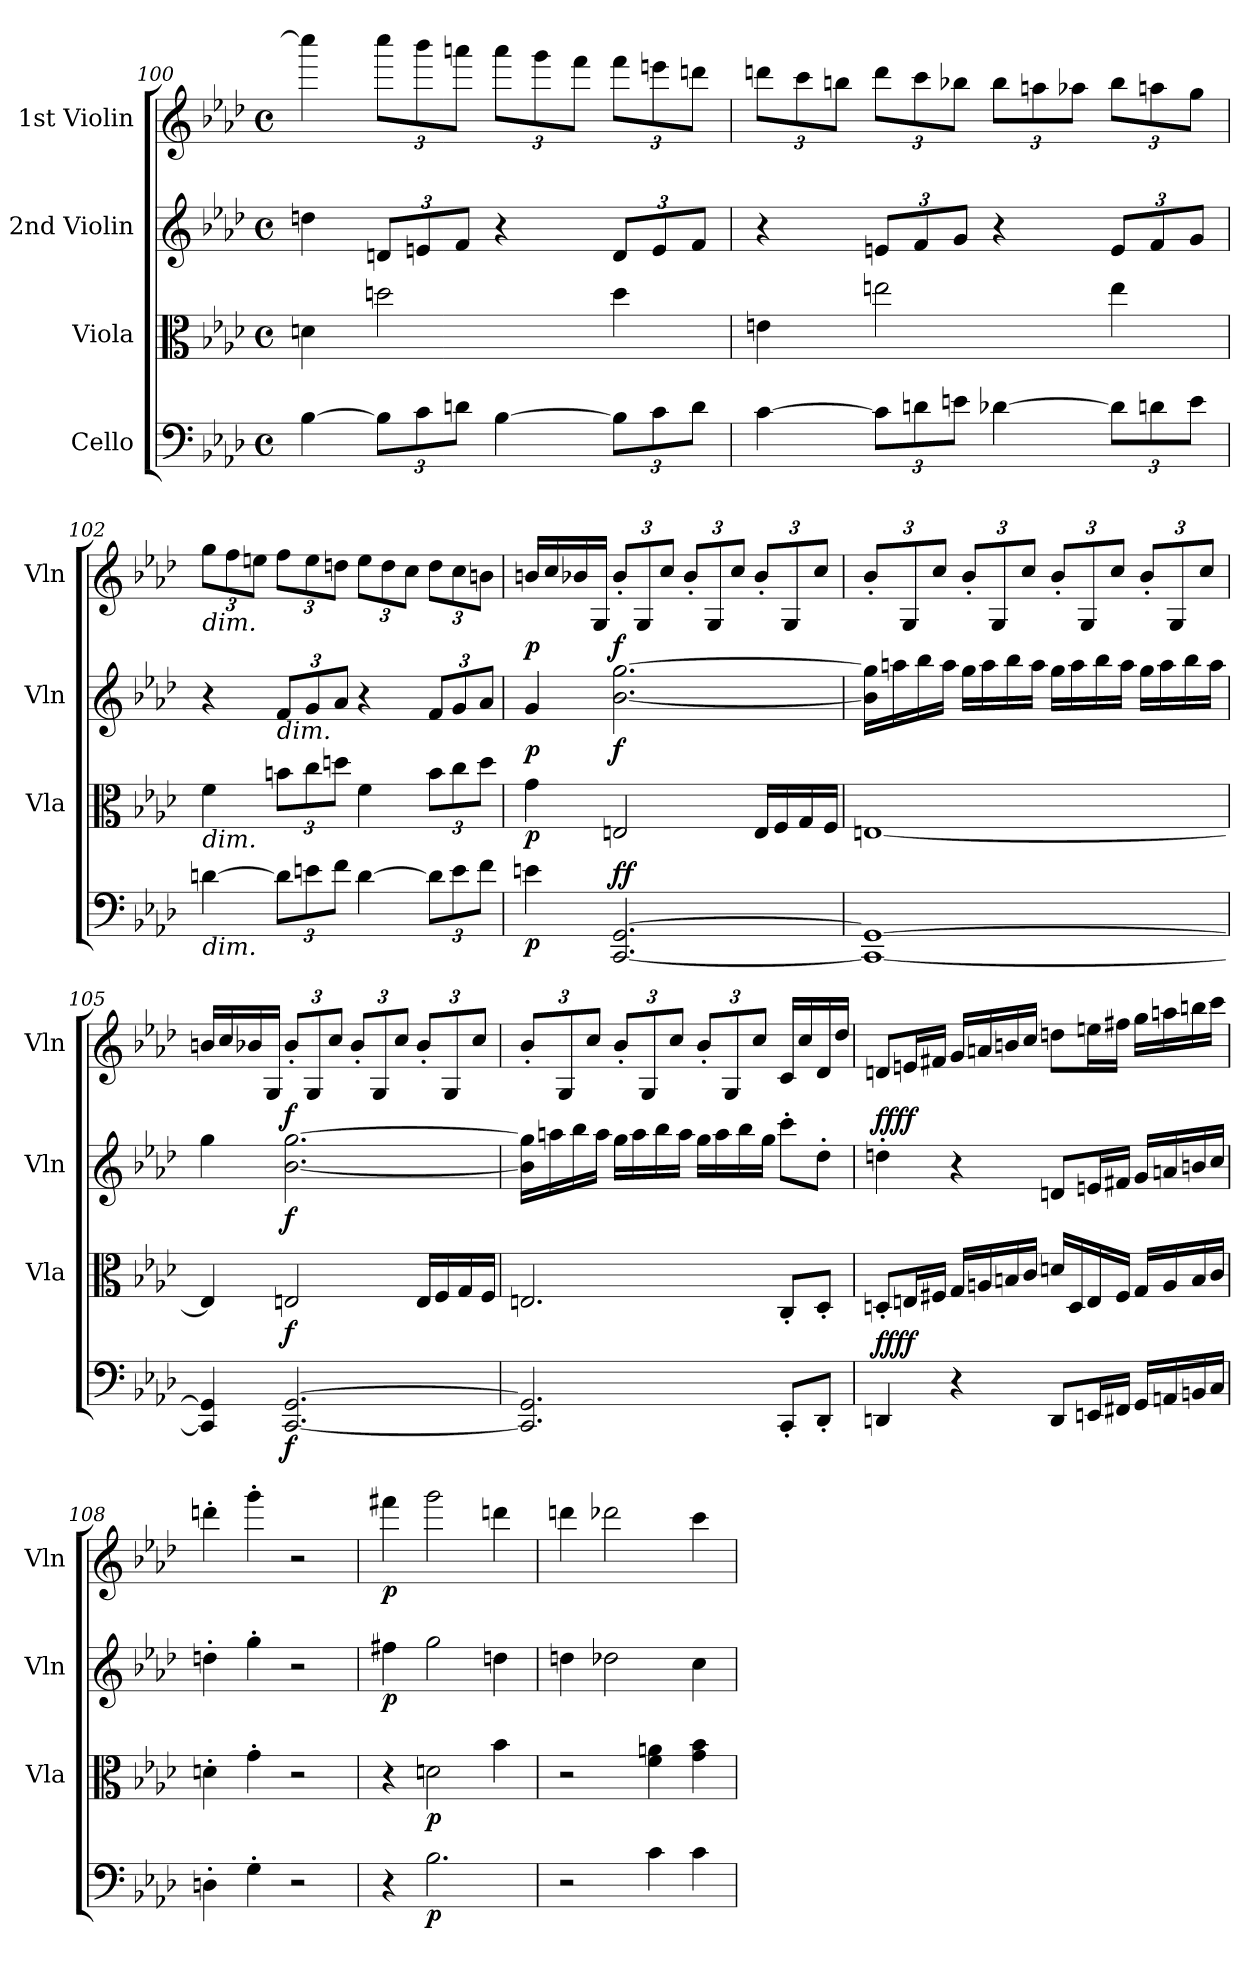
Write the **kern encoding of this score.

**kern	**dynam	**kern	**dynam	**kern	**dynam	**kern	**dynam
*part4	*part4	*part3	*part3	*part2	*part2	*part1	*part1
*staff4	*staff4	*staff3	*staff3	*staff2	*staff2	*staff1	*staff1
*I"Cello	*	*I"Viola	*	*I"2nd Violin	*	*I"1st Violin	*
*	*	*I'Vla	*	*I'Vln	*	*I'Vln	*
!!LO:LB:g=z
*clefF4	*	*clefC3	*	*clefG2	*	*clefG2	*
*k[b-e-a-d-]	*	*k[b-e-a-d-]	*	*k[b-e-a-d-]	*	*k[b-e-a-d-]	*
*M4/4	*	*M4/4	*	*M4/4	*	*M4/4	*
*met(c)	*	*met(c)	*	*met(c)	*	*met(c)	*
=100	=100	=100	=100	=100	=100	=100	=100
[4B-\	.	4dn\	.	4ddn\	.	4cccc\]	.
*Xbrackettup	*	*	*	*Xbrackettup	*	*Xbrackettup	*
12B-\L]	.	2ddn\	.	12dn/L	.	12cccc\L	.
12c\	.	.	.	12en/	.	12bbb-\	.
12dn\J	.	.	.	12f/J	.	12aaan\J	.
[4B-\	.	.	.	4r	.	12aaa\L	.
.	.	.	.	.	.	12ggg\	.
.	.	.	.	.	.	12fff\J	.
12B-\L]	.	4dd\	.	12d/L	.	12fff\L	.
12c\	.	.	.	12e/	.	12eeen\	.
12d\J	.	.	.	12f/J	.	12dddn\J	.
=101	=101	=101	=101	=101	=101	=101	=101
[4c\	.	4en\	.	4r	.	12dddn\L	.
.	.	.	.	.	.	12ccc\	.
.	.	.	.	.	.	12bbn\J	.
12c\L]	.	2een\	.	12en/L	.	12ddd\L	.
12dn\	.	.	.	12f/	.	12ccc\	.
12en\J	.	.	.	12g/J	.	12bb-X\J	.
[4d-X\	.	.	.	4r	.	12bb-\L	.
.	.	.	.	.	.	12aan\	.
.	.	.	.	.	.	12aa-X\J	.
12d-\L]	.	4ee\	.	12e/L	.	12bb-\L	.
12dn\	.	.	.	12f/	.	12aan\	.
12e\J	.	.	.	12g/J	.	12gg\J	.
!!LO:LB:g=z
=102	=102	=102	=102	=102	=102	=102	=102
!	!	!	!	!	!	!LO:TX:b:i:t=dim.	!
!	!	!LO:TX:b:i:t=dim.	!	!	!	!	!
!LO:TX:b:i:t=dim.	!	!	!	!	!	!	!
[4dn\	.	4f\	.	4r	.	12gg\L	.
.	.	.	.	.	.	12ff\	.
.	.	.	.	.	.	12een\J	.
*	*	*Xbrackettup	*	*	*	*	*
!	!	!	!	!LO:TX:b:i:t=dim.	!	!	!
12d\L]	.	12bn\L	.	12f/L	.	12ff\L	.
12en\	.	12cc\	.	12g/	.	12ee\	.
12f\J	.	12ddn\J	.	12a-/J	.	12ddn\J	.
[4d\	.	4f\	.	4r	.	12ee\L	.
.	.	.	.	.	.	12dd\	.
.	.	.	.	.	.	12cc\J	.
12d\L]	.	12b\L	.	12f/L	.	12dd\L	.
12e\	.	12cc\	.	12g/	.	12cc\	.
12f\J	.	12dd\J	.	12a-/J	.	12bn\J	.
=103	=103	=103	=103	=103	=103	=103	=103
!	!LO:DY:b	!	!LO:DY:b	!	!LO:DY:b	!	!LO:DY:b
4en\	p	4g\	p	4g/	p	16bn/LL	p
.	.	.	.	.	.	16cc/	.
.	.	.	.	.	.	16b-X/	.
.	.	.	.	.	.	16G/JJ	.
!	!LO:DY:b	!	!	!	!	!	!
!	!LO:DY:n=1:a	!	!	!	!LO:DY:b	!	!LO:DY:b
[2.CC/ [2.GG/	f f	2En/	.	[2.b-\ [2.gg\	f	12b-'/L	f
.	.	.	.	.	.	12G/	.
.	.	.	.	.	.	12cc/J	.
.	.	.	.	.	.	12b-'/L	.
.	.	.	.	.	.	12G/	.
.	.	.	.	.	.	12cc/J	.
.	.	16E/LL	.	.	.	12b-'/L	.
.	.	16F/	.	.	.	.	.
.	.	.	.	.	.	12G/	.
.	.	16G/	.	.	.	.	.
.	.	.	.	.	.	12cc/J	.
.	.	16F/JJ	.	.	.	.	.
!!LO:PB:g=z
=104	=104	=104	=104	=104	=104	=104	=104
1CC_ 1GG_	.	[1En	.	16b-\] 16gg\]LL	.	12b-'/L	.
.	.	.	.	16aan\	.	.	.
.	.	.	.	.	.	12G/	.
.	.	.	.	16bb-\	.	.	.
.	.	.	.	.	.	12cc/J	.
.	.	.	.	16aa\JJ	.	.	.
.	.	.	.	16gg\LL	.	12b-'/L	.
.	.	.	.	16aa\	.	.	.
.	.	.	.	.	.	12G/	.
.	.	.	.	16bb-\	.	.	.
.	.	.	.	.	.	12cc/J	.
.	.	.	.	16aa\JJ	.	.	.
.	.	.	.	16gg\LL	.	12b-'/L	.
.	.	.	.	16aa\	.	.	.
.	.	.	.	.	.	12G/	.
.	.	.	.	16bb-\	.	.	.
.	.	.	.	.	.	12cc/J	.
.	.	.	.	16aa\JJ	.	.	.
.	.	.	.	16gg\LL	.	12b-'/L	.
.	.	.	.	16aa\	.	.	.
.	.	.	.	.	.	12G/	.
.	.	.	.	16bb-\	.	.	.
.	.	.	.	.	.	12cc/J	.
.	.	.	.	16aa\JJ	.	.	.
=105	=105	=105	=105	=105	=105	=105	=105
4CC/] 4GG/]	.	4E/]	.	4gg\	.	16bn/LL	.
.	.	.	.	.	.	16cc/	.
.	.	.	.	.	.	16b-X/	.
.	.	.	.	.	.	16G/JJ	.
!	!LO:DY:b	!	!LO:DY:b	!	!LO:DY:b	!	!LO:DY:b
[2.CC/ [2.GG/	f	2En/	f	[2.b-\ [2.gg\	f	12b-'/L	f
.	.	.	.	.	.	12G/	.
.	.	.	.	.	.	12cc/J	.
.	.	.	.	.	.	12b-'/L	.
.	.	.	.	.	.	12G/	.
.	.	.	.	.	.	12cc/J	.
.	.	16E/LL	.	.	.	12b-'/L	.
.	.	16F/	.	.	.	.	.
.	.	.	.	.	.	12G/	.
.	.	16G/	.	.	.	.	.
.	.	.	.	.	.	12cc/J	.
.	.	16F/JJ	.	.	.	.	.
!!LO:LB:g=z
=106	=106	=106	=106	=106	=106	=106	=106
2.CC/] 2.GG/]	.	2.En/	.	16b-\] 16gg\]LL	.	12b-'/L	.
.	.	.	.	16aan\	.	.	.
.	.	.	.	.	.	12G/	.
.	.	.	.	16bb-\	.	.	.
.	.	.	.	.	.	12cc/J	.
.	.	.	.	16aa\JJ	.	.	.
.	.	.	.	16gg\LL	.	12b-'/L	.
.	.	.	.	16aa\	.	.	.
.	.	.	.	.	.	12G/	.
.	.	.	.	16bb-\	.	.	.
.	.	.	.	.	.	12cc/J	.
.	.	.	.	16aa\JJ	.	.	.
.	.	.	.	16gg\LL	.	12b-'/L	.
.	.	.	.	16aa\	.	.	.
.	.	.	.	.	.	12G/	.
.	.	.	.	16bb-\	.	.	.
.	.	.	.	.	.	12cc/J	.
.	.	.	.	16gg\JJ	.	.	.
8CC'/L	.	8C'/L	.	8ccc'\L	.	16c/LL	.
.	.	.	.	.	.	16cc/	.
8DD-'/J	.	8D-'/J	.	8dd-'\J	.	16d-/	.
.	.	.	.	.	.	16dd-/JJ	.
!!LO:PB:g=z
=107	=107	=107	=107	=107	=107	=107	=107
!	!LO:DY:b	!	!	!	!	!	!
!	!LO:DY:n=1:a	!	!	!	!LO:DY:a	!	!
!	!	!	!	!	!LO:DY:n=1:b	!	!
4DDn/	ff ff	8Dn'/L	.	4ddn'\	ff ff	8dn/L	.
.	.	16En/L	.	.	.	16en/L	.
.	.	16F#X/JJ	.	.	.	16f#X/JJ	.
4r	.	16G/LL	.	4r	.	16g/LL	.
.	.	16An/	.	.	.	16an/	.
.	.	16Bn/	.	.	.	16bn/	.
.	.	16c/JJ	.	.	.	16cc/JJ	.
8DD/L	.	16dn/LL	.	8dn/L	.	8ddn\L	.
.	.	16D/	.	.	.	.	.
16EEn/L	.	16E/	.	16en/L	.	16een\L	.
16FF#X/JJ	.	16F#/JJ	.	16f#X/JJ	.	16ff#X\JJ	.
16GG/LL	.	16G/LL	.	16g/LL	.	16gg\LL	.
16AAn/	.	16A/	.	16an/	.	16aan\	.
16BBn/	.	16B/	.	16bn/	.	16bbn\	.
16C/JJ	.	16c/JJ	.	16cc/JJ	.	16ccc\JJ	.
=108	=108	=108	=108	=108	=108	=108	=108
4Dn'\	.	4dn'\	.	4ddn'\	.	4dddn'\	.
4G'\	.	4g'\	.	4gg'\	.	4ggg'\	.
2r	.	2r	.	2r	.	2r	.
=109	=109	=109	=109	=109	=109	=109	=109
!	!	!	!	!	!LO:DY:b	!	!LO:DY:b
4r	.	4r	.	4ff#X\	p	4fff#X\	p
!	!LO:DY:b	!	!LO:DY:b	!	!	!	!
2.B-\	p	2dn\	p	2gg\	.	2ggg\	.
.	.	4b-\	.	4ddn\	.	4dddn\	.
!!LO:LB:g=z
=110	=110	=110	=110	=110	=110	=110	=110
2r	.	2r	.	4ddn\	.	4dddn\	.
.	.	.	.	2dd-X\	.	2ddd-X\	.
4c\	.	4f\ 4an\	.	.	.	.	.
4c\	.	4g\ 4b-\	.	4cc\	.	4ccc\	.
=	=	=	=	=	=	=	=
*-	*-	*-	*-	*-	*-	*-	*-
